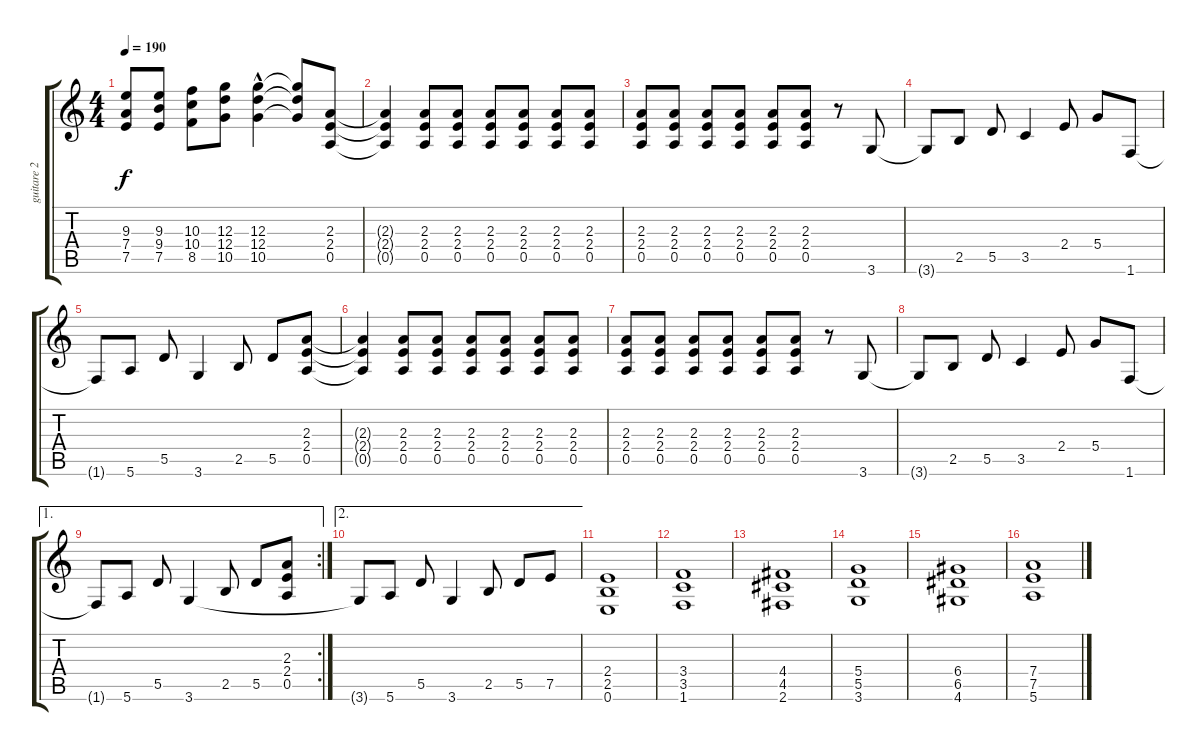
\track ("guitare 2" "guitare 2") {instrument overdrivenguitar}
\staff {score tabs}
\tuning (E4 B3 G3 D3 A2 E2) {hide}
\ts (4 4)
\tempo 190
\clef g2
\ks c
(9.3 7.4 7.5).8{dy f} (9.3 9.4 7.5).8 (10.3 10.4 8.5).8 (12.3 12.4 10.5).8 (12.3{hac} 12.4 10.5).4 (12.3{t} 12.4{t} 10.5{t}).8 (2.3 2.4 0.5).8 |
(2.3{t} 2.4{t} 0.5{t}).4 (2.3 2.4 0.5).8 (2.3 2.4 0.5).8 (2.3 2.4 0.5).8 (2.3 2.4 0.5).8 (2.3 2.4 0.5).8 (2.3 2.4 0.5).8 |
(2.3 2.4 0.5).8 (2.3 2.4 0.5).8 (2.3 2.4 0.5).8 (2.3 2.4 0.5).8 (2.3 2.4 0.5).8 (2.3 2.4 0.5).8 r.8 3.6.8 |
3.6{t}.8 2.5.8 5.5.8 3.5.4 2.4.8 5.4.8 1.6.8 |
1.6{t}.8 5.6.8 5.5.8 3.6.4 2.5.8 5.5.8 (2.3 2.4 0.5).8 |
(2.3{t} 2.4{t} 0.5{t}).4 (2.3 2.4 0.5).8 (2.3 2.4 0.5).8 (2.3 2.4 0.5).8 (2.3 2.4 0.5).8 (2.3 2.4 0.5).8 (2.3 2.4 0.5).8 |
(2.3 2.4 0.5).8 (2.3 2.4 0.5).8 (2.3 2.4 0.5).8 (2.3 2.4 0.5).8 (2.3 2.4 0.5).8 (2.3 2.4 0.5).8 r.8 3.6.8 |
3.6{t}.8 2.5.8 5.5.8 3.5.4 2.4.8 5.4.8 1.6.8 |
\ae 1
\rc 2
1.6{t}.8 5.6.8 5.5.8 3.6.4 2.5.8 5.5.8 (2.3 2.4 0.5).8 |
\ae 2
3.6{t}.8 5.6.8 5.5.8 3.6.4 2.5.8 5.5.8 7.5.8 |
(2.4 2.5 0.6).1 |
(3.4 3.5 1.6).1 |
(4.4 4.5 2.6).1 |
(5.4 5.5 3.6).1 |
(6.4 6.5 4.6).1 |
(7.4 7.5 5.6).1
